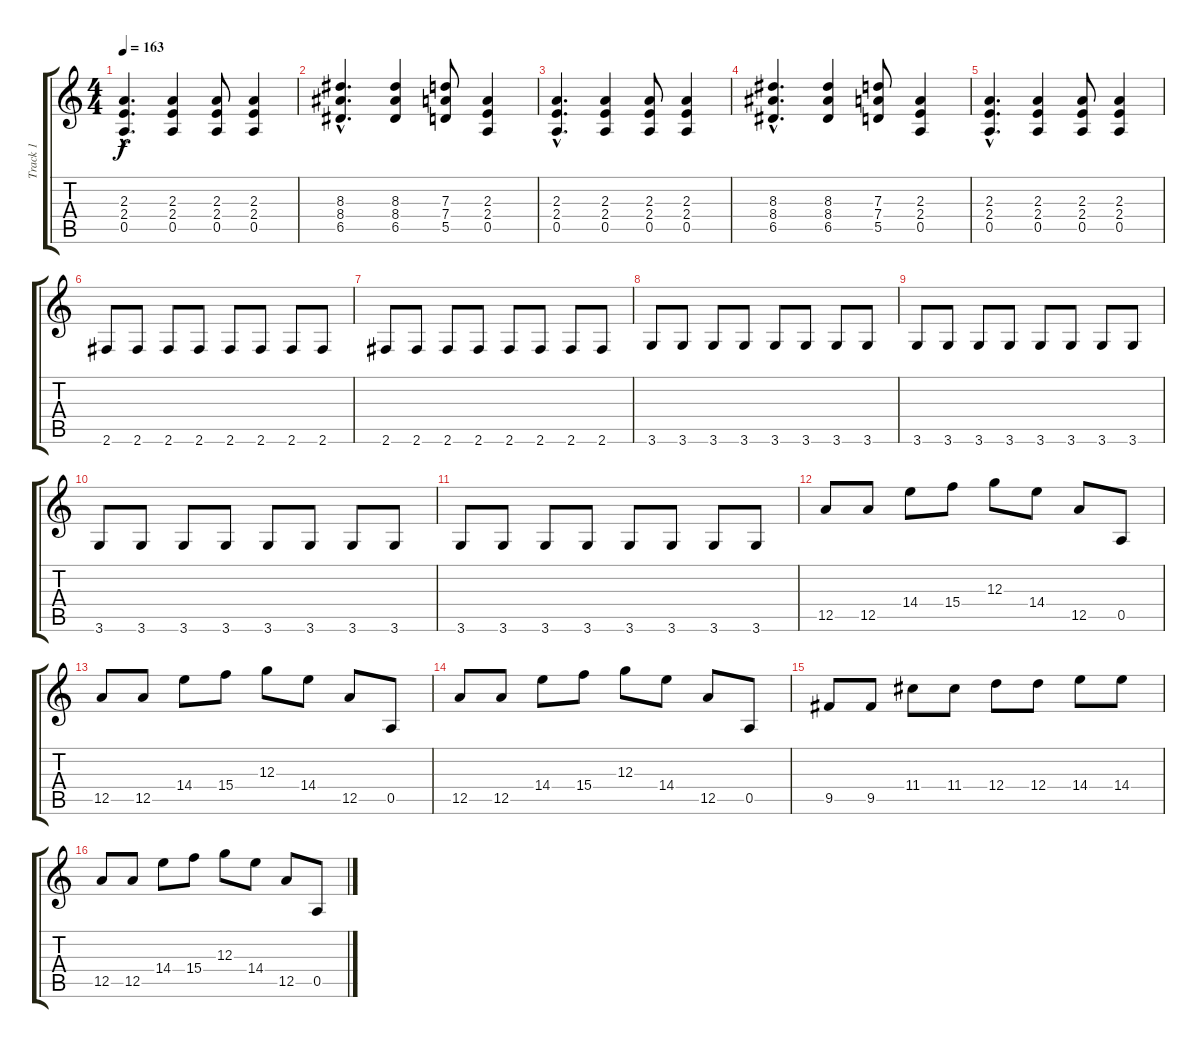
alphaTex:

\track ("Track 1" "Track 1") {instrument distortionguitar}
\staff {score tabs}
\tuning (E4 B3 G3 D3 A2 E2) {hide}
\ts (4 4)
\tempo 163
\clef g2
\ks c
(2.3{hac} 2.4{hac} 0.5{hac}).4{d dy f} (2.3 2.4 0.5).4 (2.3 2.4 0.5).8 (2.3 2.4 0.5).4 |
(8.3{hac} 8.4{hac} 6.5{hac}).4{d} (8.3 8.4 6.5).4 (7.3 7.4 5.5).8 (2.3 2.4 0.5).4 |
(2.3{hac} 2.4{hac} 0.5{hac}).4{d} (2.3 2.4 0.5).4 (2.3 2.4 0.5).8 (2.3 2.4 0.5).4 |
(8.3{hac} 8.4{hac} 6.5{hac}).4{d} (8.3 8.4 6.5).4 (7.3 7.4 5.5).8 (2.3 2.4 0.5).4 |
(2.3{hac} 2.4{hac} 0.5{hac}).4{d} (2.3 2.4 0.5).4 (2.3 2.4 0.5).8 (2.3 2.4 0.5).4 |
2.6.8 2.6.8 2.6.8 2.6.8 2.6.8 2.6.8 2.6.8 2.6.8 |
2.6.8 2.6.8 2.6.8 2.6.8 2.6.8 2.6.8 2.6.8 2.6.8 |
3.6.8 3.6.8 3.6.8 3.6.8 3.6.8 3.6.8 3.6.8 3.6.8 |
3.6.8 3.6.8 3.6.8 3.6.8 3.6.8 3.6.8 3.6.8 3.6.8 |
3.6.8 3.6.8 3.6.8 3.6.8 3.6.8 3.6.8 3.6.8 3.6.8 |
3.6.8 3.6.8 3.6.8 3.6.8 3.6.8 3.6.8 3.6.8 3.6.8 |
12.5.8 12.5.8 14.4.8 15.4.8 12.3.8 14.4.8 12.5.8 0.5.8 |
12.5.8 12.5.8 14.4.8 15.4.8 12.3.8 14.4.8 12.5.8 0.5.8 |
12.5.8 12.5.8 14.4.8 15.4.8 12.3.8 14.4.8 12.5.8 0.5.8 |
9.5.8 9.5.8 11.4.8 11.4.8 12.4.8 12.4.8 14.4.8 14.4.8 |
12.5.8 12.5.8 14.4.8 15.4.8 12.3.8 14.4.8 12.5.8 0.5.8
